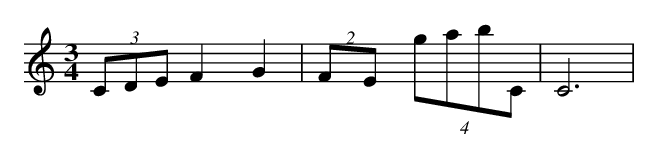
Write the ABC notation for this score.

X:1
T:
M:3/4
K:C
(3CDE  F2 G2 | (2FE (4gabC | C6 |
